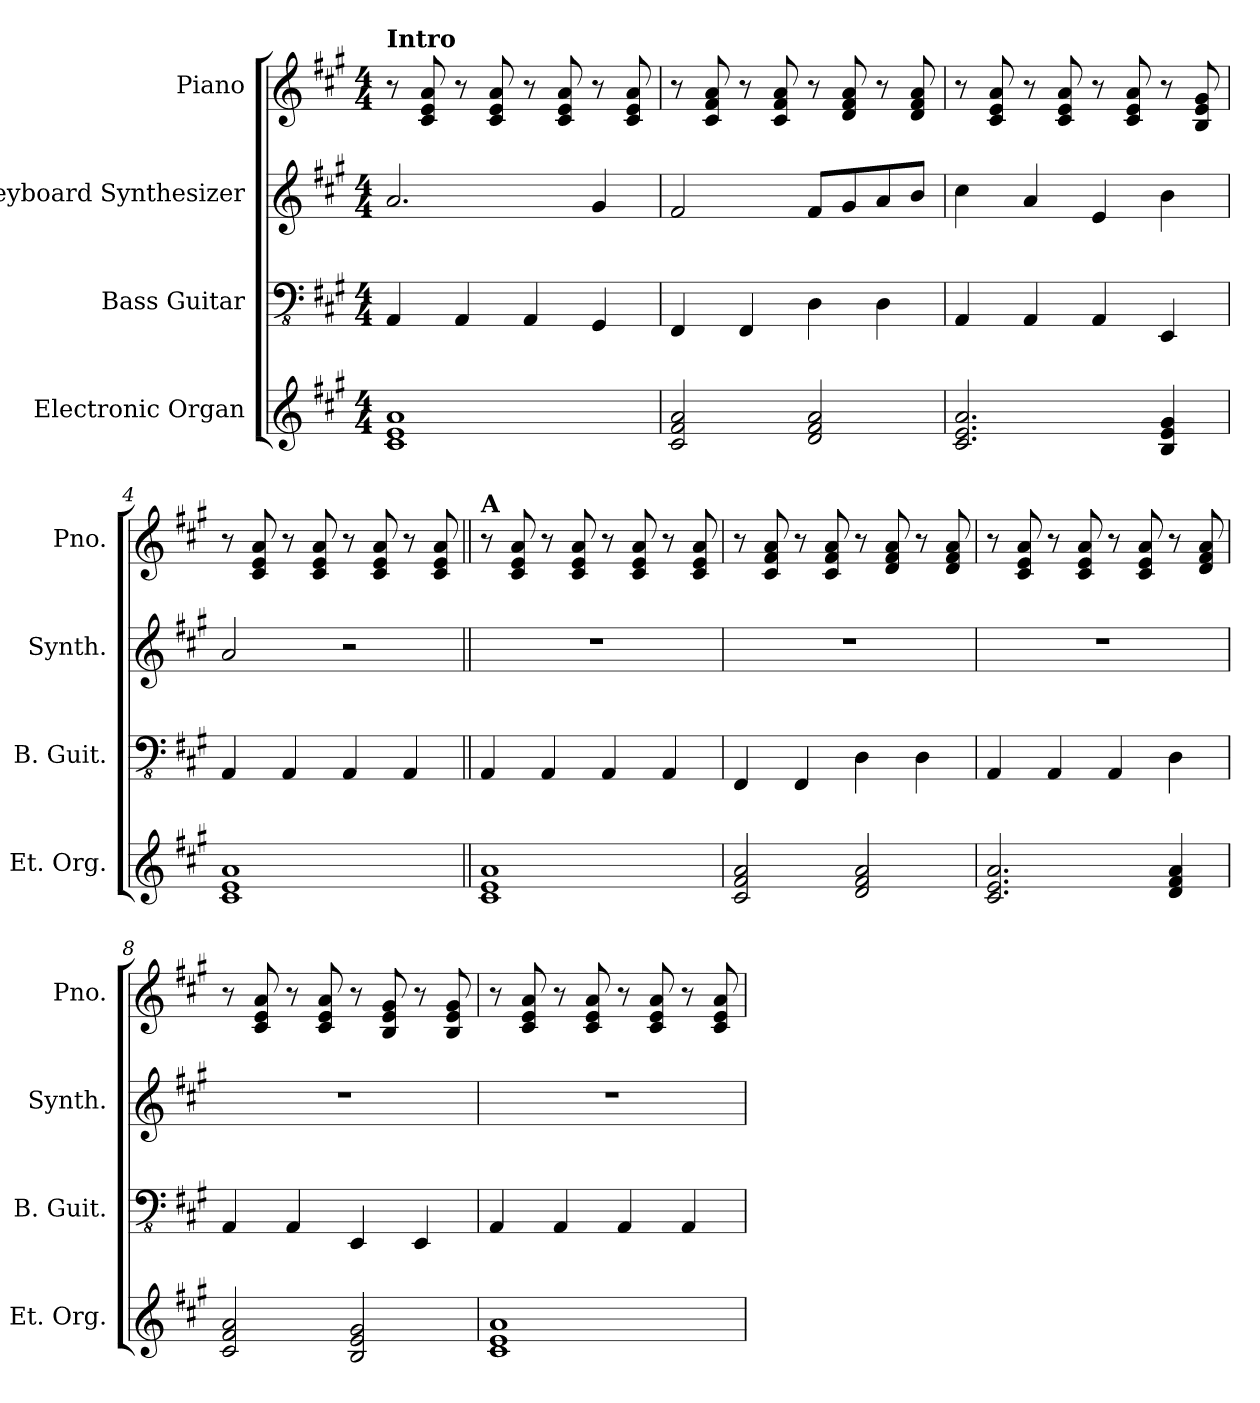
**kern	**kern	**kern	**kern
*part4	*part3	*part2	*part1
*staff4	*staff3	*staff2	*staff1
*I"Electronic Organ	*I"Bass Guitar	*I"Keyboard Synthesizer	*I"Piano
*I'Et. Org.	*I'B. Guit.	*I'Synth.	*I'Pno.
*clefG2	*clefFv4	*clefG2	*clefG2
*k[f#c#g#]	*k[f#c#g#]	*k[f#c#g#]	*k[f#c#g#]
*M4/4	*M4/4	*M4/4	*M4/4
=1	=1	=1	=1
!	!	!	!LO:TX:a:B:t=Intro
1c# 1e 1a	4AAA/	2.a/	8r
.	.	.	8c#/ 8e/ 8a/
.	4AAA/	.	8r
.	.	.	8c#/ 8e/ 8a/
.	4AAA/	.	8r
.	.	.	8c#/ 8e/ 8a/
.	4GGG#/	4g#/	8r
.	.	.	8c#/ 8e/ 8a/
=2	=2	=2	=2
2c#/ 2f#/ 2a/	4FFF#/	2f#/	8r
.	.	.	8c#/ 8f#/ 8a/
.	4FFF#/	.	8r
.	.	.	8c#/ 8f#/ 8a/
2d/ 2f#/ 2a/	4DD\	8f#/L	8r
.	.	8g#/	8d/ 8f#/ 8a/
.	4DD\	8a/	8r
.	.	8b/J	8d/ 8f#/ 8a/
=3	=3	=3	=3
2.c#/ 2.e/ 2.a/	4AAA/	4cc#\	8r
.	.	.	8c#/ 8e/ 8a/
.	4AAA/	4a/	8r
.	.	.	8c#/ 8e/ 8a/
.	4AAA/	4e/	8r
.	.	.	8c#/ 8e/ 8a/
4B/ 4e/ 4g#/	4EEE/	4b\	8r
.	.	.	8B/ 8e/ 8g#/
!!LO:LB:g=z
=4	=4	=4	=4
1c# 1e 1a	4AAA/	2a/	8r
.	.	.	8c#/ 8e/ 8a/
.	4AAA/	.	8r
.	.	.	8c#/ 8e/ 8a/
.	4AAA/	2r	8r
.	.	.	8c#/ 8e/ 8a/
.	4AAA/	.	8r
.	.	.	8c#/ 8e/ 8a/
=5||	=5||	=5||	=5||
!	!	!	!LO:TX:a:B:t=A
1c# 1e 1a	4AAA/	1r	8r
.	.	.	8c#/ 8e/ 8a/
.	4AAA/	.	8r
.	.	.	8c#/ 8e/ 8a/
.	4AAA/	.	8r
.	.	.	8c#/ 8e/ 8a/
.	4AAA/	.	8r
.	.	.	8c#/ 8e/ 8a/
=6	=6	=6	=6
2c#/ 2f#/ 2a/	4FFF#/	1r	8r
.	.	.	8c#/ 8f#/ 8a/
.	4FFF#/	.	8r
.	.	.	8c#/ 8f#/ 8a/
2d/ 2f#/ 2a/	4DD\	.	8r
.	.	.	8d/ 8f#/ 8a/
.	4DD\	.	8r
.	.	.	8d/ 8f#/ 8a/
!!LO:LB:g=z
=7	=7	=7	=7
2.c#/ 2.e/ 2.a/	4AAA/	1r	8r
.	.	.	8c#/ 8e/ 8a/
.	4AAA/	.	8r
.	.	.	8c#/ 8e/ 8a/
.	4AAA/	.	8r
.	.	.	8c#/ 8e/ 8a/
4d/ 4f#/ 4a/	4DD\	.	8r
.	.	.	8d/ 8f#/ 8a/
=8	=8	=8	=8
2c#/ 2f#/ 2a/	4AAA/	1r	8r
.	.	.	8c#/ 8e/ 8a/
.	4AAA/	.	8r
.	.	.	8c#/ 8e/ 8a/
2B/ 2e/ 2g#/	4EEE/	.	8r
.	.	.	8B/ 8e/ 8g#/
.	4EEE/	.	8r
.	.	.	8B/ 8e/ 8g#/
=9	=9	=9	=9
1c# 1e 1a	4AAA/	1r	8r
.	.	.	8c#/ 8e/ 8a/
.	4AAA/	.	8r
.	.	.	8c#/ 8e/ 8a/
.	4AAA/	.	8r
.	.	.	8c#/ 8e/ 8a/
.	4AAA/	.	8r
.	.	.	8c#/ 8e/ 8a/
=	=	=	=
*-	*-	*-	*-
